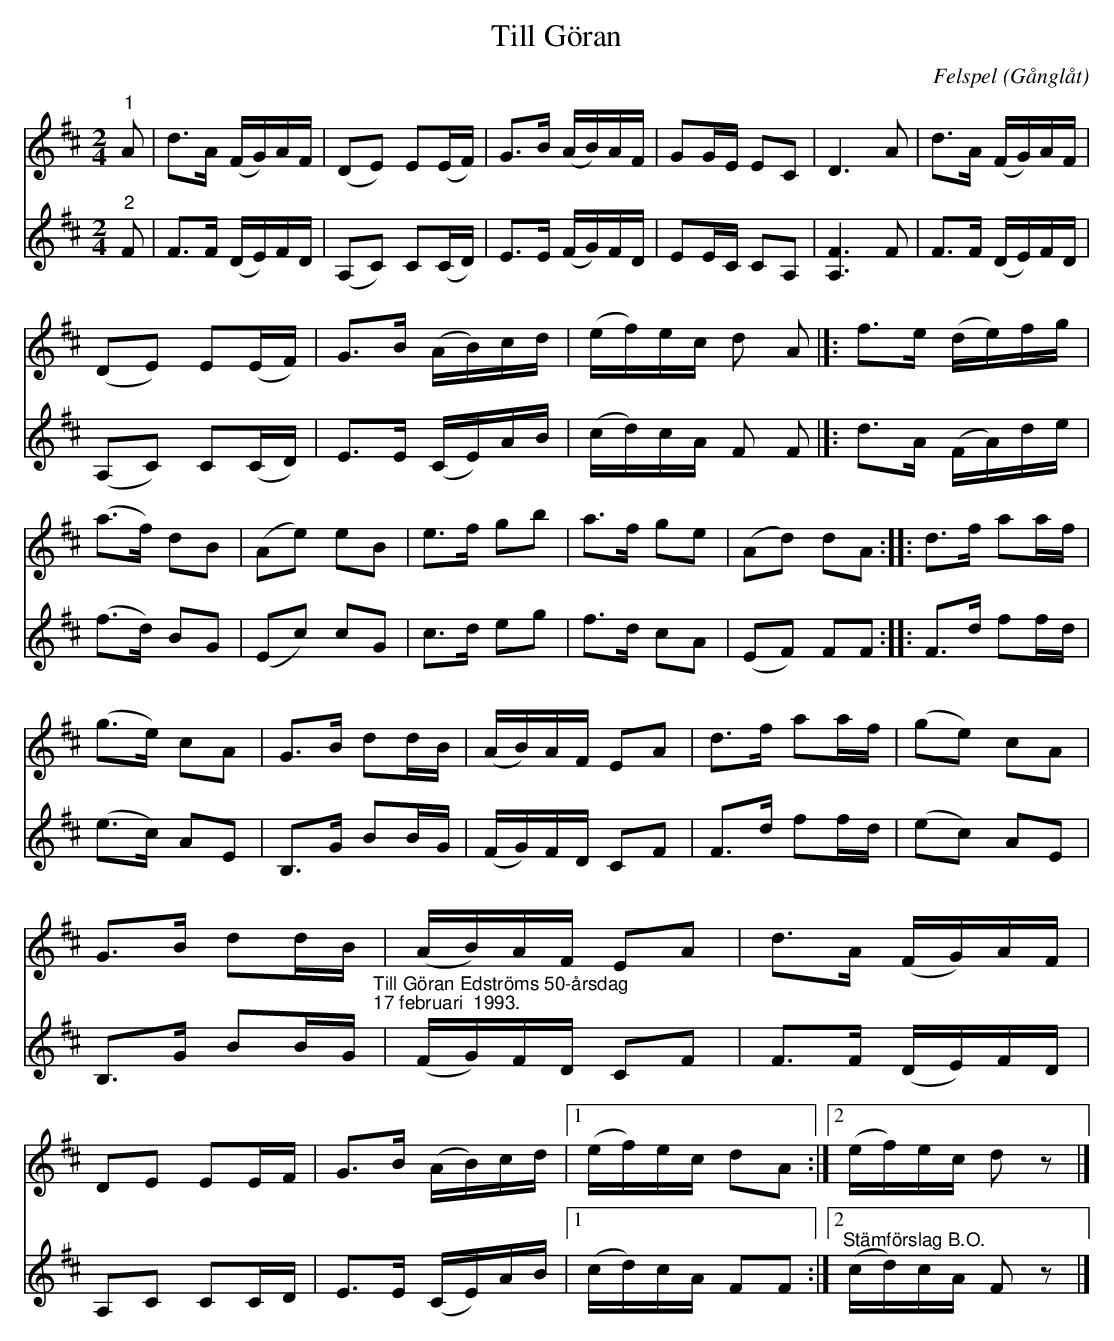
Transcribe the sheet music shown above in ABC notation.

X:1
T:Till Göran
C:Felspel
O:Gånglåt
%%score 1 2
L:1/8
M:2/4
K:D
V:1
"^1" A | d>A (F/G/)A/F/ | (DE) E(E/F/) | G>B (A/B/)A/F/ | GG/E/ EC | D3 A |
d>A (F/G/)A/F/ | (DE) E(E/F/) | G>B (A/B/)c/d/ | (e/f/)e/c/ d A |]:
f>e (d/e/)f/g/ | (a>f) dB | (Ae) eB | e>f gb | a>f ge | (Ad) dA ::
d>f aa/f/ | (g>e) cA | G>B dd/B/ | (A/B/)A/F/ EA |
d>f aa/f/ | (ge) cA | G>B dd/B/ | (A/B/)A/F/ EA |
d>A (F/G/)A/F/ | DE EE/F/ | G>B (A/B/)c/d/ |1 (e/f/)e/c/ dA :|2 (e/f/)e/c/ d z |]
V:2
"^2" F | F>F (D/E/)F/D/ | (A,C) C(C/D/) | E>E (F/G/)F/D/ | EE/C/ CA, | [A,F]3 F |
F>F (D/E/)F/D/ | (A,C) C(C/D/) | E>E (C/E/)A/B/ | (c/d/)c/A/ F F |]:
d>A (F/A/)d/e/ | (f>d) BG | (Ec) cG | c>d eg | f>d cA | (EF) FF ::
F>d ff/d/ | (e>c) AE | B,>G BB/G/ | (F/G/)F/D/ CF |
F>d ff/d/ | (ec) AE | B,>G BB/G/ "^Till Göran Edströms 50-årsdag""^17 februari  1993." | (F/G/)F/D/ CF |
F>F (D/E/)F/D/ | A,C CC/D/ | E>E (C/E/)A/B/ |1 (c/d/)c/A/ FF :|2"^Stämförslag B.O." (c/d/)c/A/ F z |]
